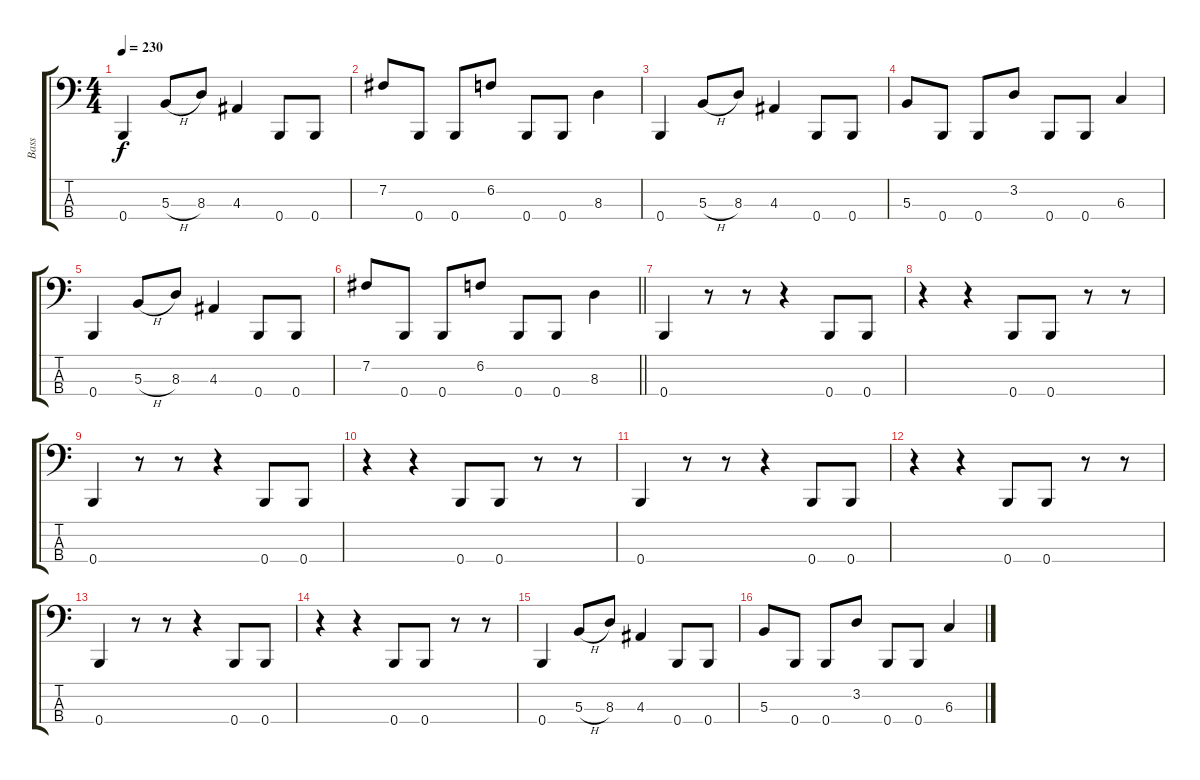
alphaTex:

\track ("Bass" "Bass") {instrument electricbassfinger}
\staff {score tabs}
\tuning (E2 B1 Gb1 B0) {hide}
\ts (4 4)
\tempo 230
\clef f4
\ks c
0.4.4{dy f} 5.3{h}.8 8.3.8 4.3.4 0.4.8 0.4.8 |
7.2.8 0.4.8 0.4.8 6.2.8 0.4.8 0.4.8 8.3.4 |
0.4.4 5.3{h}.8 8.3.8 4.3.4 0.4.8 0.4.8 |
5.3.8 0.4.8 0.4.8 3.2.8 0.4.8 0.4.8 6.3.4 |
0.4.4 5.3{h}.8 8.3.8 4.3.4 0.4.8 0.4.8 |
\barLineRight lightlight
7.2.8 0.4.8 0.4.8 6.2.8 0.4.8 0.4.8 8.3.4 |
\section ("" " ")
0.4.4 r.8 r.8 r.4 0.4.8 0.4.8 |
r.4 r.4 0.4.8 0.4.8 r.8 r.8 |
0.4.4 r.8 r.8 r.4 0.4.8 0.4.8 |
r.4 r.4 0.4.8 0.4.8 r.8 r.8 |
0.4.4 r.8 r.8 r.4 0.4.8 0.4.8 |
r.4 r.4 0.4.8 0.4.8 r.8 r.8 |
0.4.4 r.8 r.8 r.4 0.4.8 0.4.8 |
r.4 r.4 0.4.8 0.4.8 r.8 r.8 |
0.4.4 5.3{h}.8 8.3.8 4.3.4 0.4.8 0.4.8 |
5.3.8 0.4.8 0.4.8 3.2.8 0.4.8 0.4.8 6.3.4
